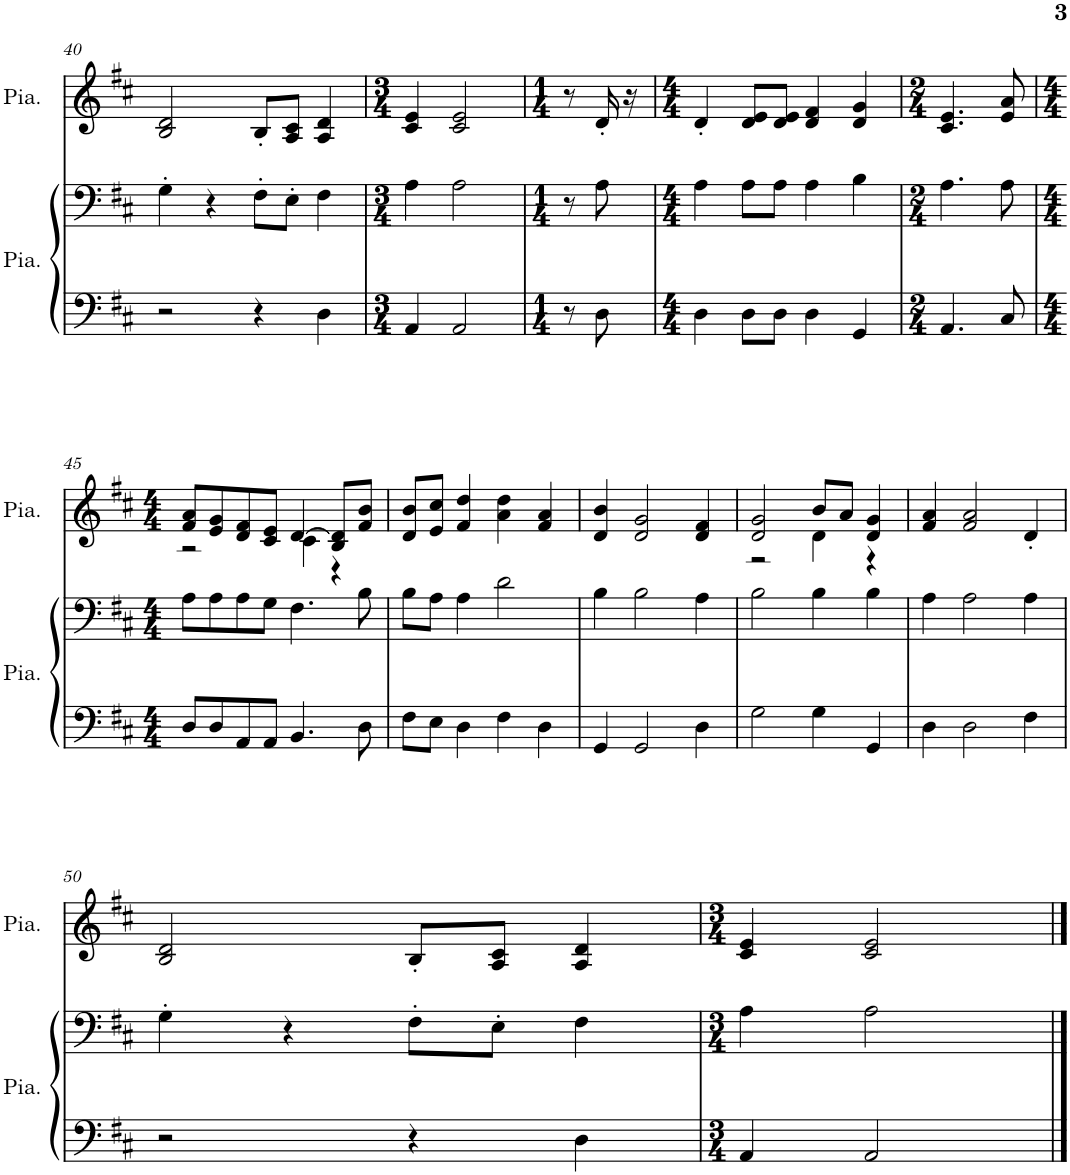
**kern	**kern	**kern
*part2	*part2	*part1
*staff3	*staff2	*staff1
*I"Piano	*	*I"Piano, St Jo - Controleurs
*I'Pia.	*	*I'Pia.
!!LO:PB:g=z
*clefF4	*clefF4	*clefG2
*k[f#c#]	*k[f#c#]	*k[f#c#]
*M4/4	*M4/4	*M4/4
=40	=40	=40
2r	4G'\	2B/ 2d/
.	4r	.
4r	8F#'\L	8B'/L
.	8E'\J	8A/ 8c#/J
4D\	4F#\	4A/ 4d/
=41	=41	=41
*M3/4	*M3/4	*M3/4
4AA/	4A\	4c#/ 4e/
2AA/	2A\	2c#/ 2e/
=42	=42	=42
*M1/4	*M1/4	*M1/4
8r	8r	8r
8D\	8A\	16d'/
.	.	16r
=43	=43	=43
*M4/4	*M4/4	*M4/4
4D\	4A\	4d'/
8D\L	8A\L	8d/ 8e/L
8D\J	8A\J	8d/ 8e/J
4D\	4A\	4d/ 4f#/
4GG/	4B\	4d/ 4g/
=44	=44	=44
*M2/4	*M2/4	*M2/4
4.AA/	4.A\	4.c#/ 4.e/
8C#/	8A\	8e/ 8a/
!!LO:LB:g=z
=45	=45	=45
*M4/4	*M4/4	*M4/4
*	*	*^
8D/L	8A\L	8f#/ 8a/L	2r
8D/	8A\	8e/ 8g/	.
8AA/	8A\	8d/ 8f#/	.
8AA/J	8G\J	8c#/ 8e/J	.
4.BB/	4.F#\	[4d/	4c#\
.	.	8B/ 8d/]L	4r
8D\	8B\	8f#/ 8b/J	.
*	*	*v	*v
=46	=46	=46
8F#\L	8B\L	8d/ 8b/L
8E\J	8A\J	8e/ 8cc#/J
4D\	4A\	4f#/ 4dd/
4F#\	2d\	4a\ 4dd\
4D\	.	4f#/ 4a/
=47	=47	=47
4GG/	4B\	4d/ 4b/
2GG/	2B\	2d/ 2g/
4D\	4A\	4d/ 4f#/
=48	=48	=48
*	*	*^
2G\	2B\	2d/ 2g/	2r
4G\	4B\	8b/L	4d\
.	.	8a/J	.
4GG/	4B\	4d/ 4g/	4r
*	*	*v	*v
=49	=49	=49
4D\	4A\	4f#/ 4a/
2D\	2A\	2f#/ 2a/
4F#\	4A\	4d'/
!!LO:LB:g=z
=50	=50	=50
2r	4G'\	2B/ 2d/
.	4r	.
4r	8F#'\L	8B'/L
.	8E'\J	8A/ 8c#/J
4D\	4F#\	4A/ 4d/
=51	=51	=51
*M3/4	*M3/4	*M3/4
4AA/	4A\	4c#/ 4e/
2AA/	2A\	2c#/ 2e/
==	==	==
*-	*-	*-
